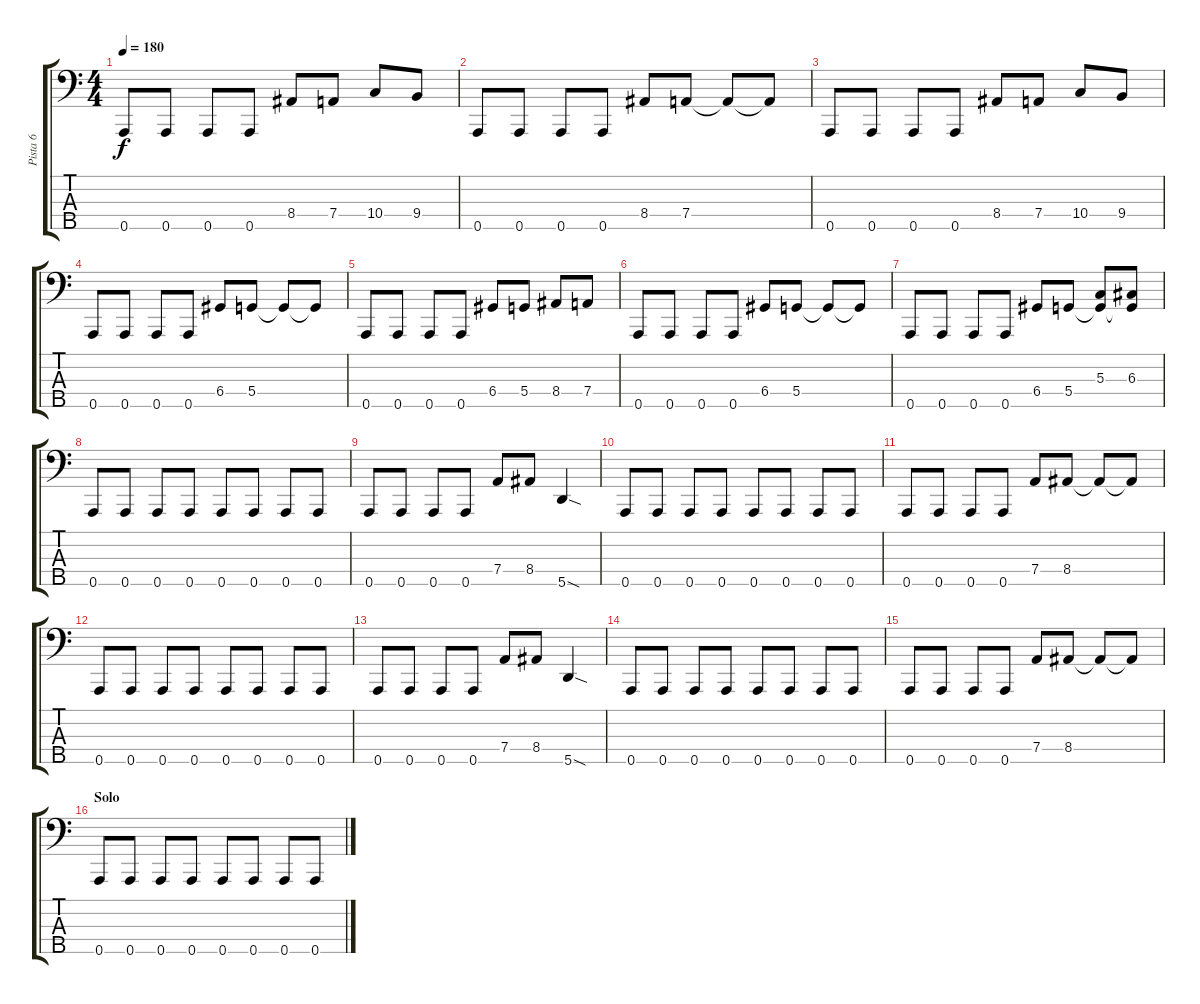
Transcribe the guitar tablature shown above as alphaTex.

\track ("Pista 6" "Pista 6") {mute instrument electricbasspick}
\staff {score tabs}
\tuning (F2 C2 G1 D1 A0) {hide}
\ts (4 4)
\tempo 180
\clef f4
\ks c
0.5.8{dy f} 0.5.8 0.5.8 0.5.8 8.4.8 7.4.8 10.4.8 9.4.8 |
0.5.8 0.5.8 0.5.8 0.5.8 8.4.8 7.4.8 7.4{t}.8 7.4{t}.8 |
0.5.8 0.5.8 0.5.8 0.5.8 8.4.8 7.4.8 10.4.8 9.4.8 |
0.5.8 0.5.8 0.5.8 0.5.8 6.4.8 5.4.8 5.4{t}.8 5.4{t}.8 |
0.5.8 0.5.8 0.5.8 0.5.8 6.4.8 5.4.8 8.4.8 7.4.8 |
0.5.8 0.5.8 0.5.8 0.5.8 6.4.8 5.4.8 5.4{t}.8 5.4{t}.8 |
0.5.8 0.5.8 0.5.8 0.5.8 6.4.8 5.4.8 (5.3 5.4{t}).8 (6.3 5.4{t}).8 |
0.5.8 0.5.8 0.5.8 0.5.8 0.5.8 0.5.8 0.5.8 0.5.8 |
0.5.8 0.5.8 0.5.8 0.5.8 7.4.8 8.4.8 5.5{sod}.4 |
0.5.8 0.5.8 0.5.8 0.5.8 0.5.8 0.5.8 0.5.8 0.5.8 |
0.5.8 0.5.8 0.5.8 0.5.8 7.4.8 8.4.8 8.4{t}.8 8.4{t}.8 |
0.5.8 0.5.8 0.5.8 0.5.8 0.5.8 0.5.8 0.5.8 0.5.8 |
0.5.8 0.5.8 0.5.8 0.5.8 7.4.8 8.4.8 5.5{sod}.4 |
0.5.8 0.5.8 0.5.8 0.5.8 0.5.8 0.5.8 0.5.8 0.5.8 |
0.5.8 0.5.8 0.5.8 0.5.8 7.4.8 8.4.8 8.4{t}.8 8.4{t}.8 |
\section ("" "Solo")
0.5.8 0.5.8 0.5.8 0.5.8 0.5.8 0.5.8 0.5.8 0.5.8
